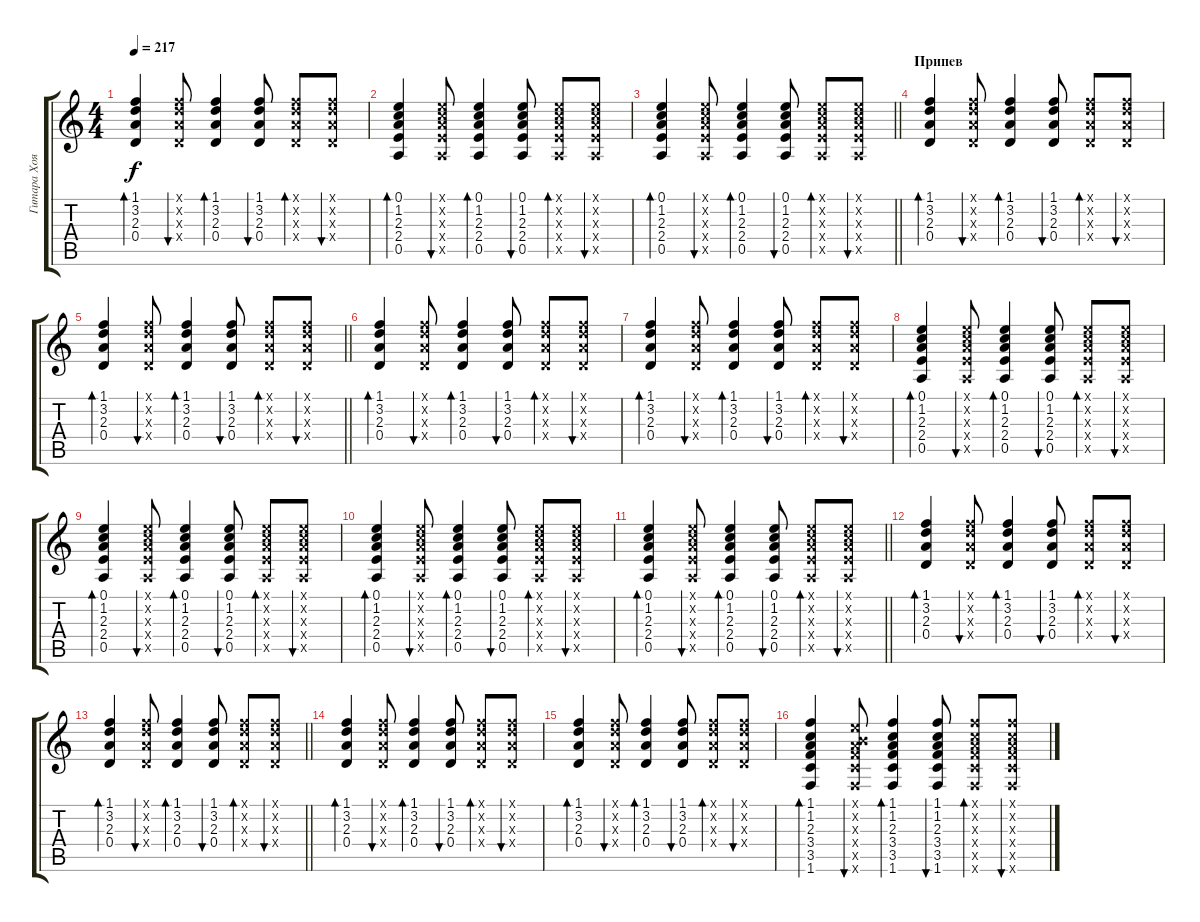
\track ("Гитара Хоя" "Гитара Хоя") {instrument acousticguitarsteel}
\staff {score tabs}
\tuning (E4 B3 G3 D3 A2 E2) {hide}
\ts (4 4)
\tempo 217
\clef g2
\ks c
(1.1 3.2 2.3 0.4).4{bd 60 dy f} (1.1{x} 3.2{x} 2.3{x} 0.4{x}).8{bu 60} (1.1 3.2 2.3 0.4).4{bd 60} (1.1 3.2 2.3 0.4).8{bu 60} (1.1{x} 3.2{x} 2.3{x} 0.4{x}).8{bd 60} (1.1{x} 3.2{x} 2.3{x} 0.4{x}).8{bu 60} |
(0.1 1.2 2.3 2.4 0.5).4{bd 60} (0.1{x} 1.2{x} 2.3{x} 2.4{x} 0.5{x}).8{bu 60} (0.1 1.2 2.3 2.4 0.5).4{bd 60} (0.1 1.2 2.3 2.4 0.5).8{bu 60} (0.1{x} 1.2{x} 2.3{x} 2.4{x} 0.5{x}).8{bd 60} (0.1{x} 1.2{x} 2.3{x} 2.4{x} 0.5{x}).8{bu 60} |
\barLineRight lightlight
(0.1 1.2 2.3 2.4 0.5).4{bd 60} (0.1{x} 1.2{x} 2.3{x} 2.4{x} 0.5{x}).8{bu 60} (0.1 1.2 2.3 2.4 0.5).4{bd 60} (0.1 1.2 2.3 2.4 0.5).8{bu 60} (0.1{x} 1.2{x} 2.3{x} 2.4{x} 0.5{x}).8{bd 60} (0.1{x} 1.2{x} 2.3{x} 2.4{x} 0.5{x}).8{bu 60} |
\section ("" "Припев")
(1.1 3.2 2.3 0.4).4{bd 60} (1.1{x} 3.2{x} 2.3{x} 0.4{x}).8{bu 60} (1.1 3.2 2.3 0.4).4{bd 60} (1.1 3.2 2.3 0.4).8{bu 60} (1.1{x} 3.2{x} 2.3{x} 0.4{x}).8{bd 60} (1.1{x} 3.2{x} 2.3{x} 0.4{x}).8{bu 60} |
\barLineRight lightlight
(1.1 3.2 2.3 0.4).4{bd 60} (1.1{x} 3.2{x} 2.3{x} 0.4{x}).8{bu 60} (1.1 3.2 2.3 0.4).4{bd 60} (1.1 3.2 2.3 0.4).8{bu 60} (1.1{x} 3.2{x} 2.3{x} 0.4{x}).8{bd 60} (1.1{x} 3.2{x} 2.3{x} 0.4{x}).8{bu 60} |
(1.1 3.2 2.3 0.4).4{bd 60} (1.1{x} 3.2{x} 2.3{x} 0.4{x}).8{bu 60} (1.1 3.2 2.3 0.4).4{bd 60} (1.1 3.2 2.3 0.4).8{bu 60} (1.1{x} 3.2{x} 2.3{x} 0.4{x}).8{bd 60} (1.1{x} 3.2{x} 2.3{x} 0.4{x}).8{bu 60} |
(1.1 3.2 2.3 0.4).4{bd 60} (1.1{x} 3.2{x} 2.3{x} 0.4{x}).8{bu 60} (1.1 3.2 2.3 0.4).4{bd 60} (1.1 3.2 2.3 0.4).8{bu 60} (1.1{x} 3.2{x} 2.3{x} 0.4{x}).8{bd 60} (1.1{x} 3.2{x} 2.3{x} 0.4{x}).8{bu 60} |
(0.1 1.2 2.3 2.4 0.5).4{bd 60} (0.1{x} 1.2{x} 2.3{x} 2.4{x} 0.5{x}).8{bu 60} (0.1 1.2 2.3 2.4 0.5).4{bd 60} (0.1 1.2 2.3 2.4 0.5).8{bu 60} (0.1{x} 1.2{x} 2.3{x} 2.4{x} 0.5{x}).8{bd 60} (0.1{x} 1.2{x} 2.3{x} 2.4{x} 0.5{x}).8{bu 60} |
(0.1 1.2 2.3 2.4 0.5).4{bd 60} (0.1{x} 1.2{x} 2.3{x} 2.4{x} 0.5{x}).8{bu 60} (0.1 1.2 2.3 2.4 0.5).4{bd 60} (0.1 1.2 2.3 2.4 0.5).8{bu 60} (0.1{x} 1.2{x} 2.3{x} 2.4{x} 0.5{x}).8{bd 60} (0.1{x} 1.2{x} 2.3{x} 2.4{x} 0.5{x}).8{bu 60} |
(0.1 1.2 2.3 2.4 0.5).4{bd 60} (0.1{x} 1.2{x} 2.3{x} 2.4{x} 0.5{x}).8{bu 60} (0.1 1.2 2.3 2.4 0.5).4{bd 60} (0.1 1.2 2.3 2.4 0.5).8{bu 60} (0.1{x} 1.2{x} 2.3{x} 2.4{x} 0.5{x}).8{bd 60} (0.1{x} 1.2{x} 2.3{x} 2.4{x} 0.5{x}).8{bu 60} |
\barLineRight lightlight
(0.1 1.2 2.3 2.4 0.5).4{bd 60} (0.1{x} 1.2{x} 2.3{x} 2.4{x} 0.5{x}).8{bu 60} (0.1 1.2 2.3 2.4 0.5).4{bd 60} (0.1 1.2 2.3 2.4 0.5).8{bu 60} (0.1{x} 1.2{x} 2.3{x} 2.4{x} 0.5{x}).8{bd 60} (0.1{x} 1.2{x} 2.3{x} 2.4{x} 0.5{x}).8{bu 60} |
(1.1 3.2 2.3 0.4).4{bd 60} (1.1{x} 3.2{x} 2.3{x} 0.4{x}).8{bu 60} (1.1 3.2 2.3 0.4).4{bd 60} (1.1 3.2 2.3 0.4).8{bu 60} (1.1{x} 3.2{x} 2.3{x} 0.4{x}).8{bd 60} (1.1{x} 3.2{x} 2.3{x} 0.4{x}).8{bu 60} |
\barLineRight lightlight
(1.1 3.2 2.3 0.4).4{bd 60} (1.1{x} 3.2{x} 2.3{x} 0.4{x}).8{bu 60} (1.1 3.2 2.3 0.4).4{bd 60} (1.1 3.2 2.3 0.4).8{bu 60} (1.1{x} 3.2{x} 2.3{x} 0.4{x}).8{bd 60} (1.1{x} 3.2{x} 2.3{x} 0.4{x}).8{bu 60} |
(1.1 3.2 2.3 0.4).4{bd 60} (1.1{x} 3.2{x} 2.3{x} 0.4{x}).8{bu 60} (1.1 3.2 2.3 0.4).4{bd 60} (1.1 3.2 2.3 0.4).8{bu 60} (1.1{x} 3.2{x} 2.3{x} 0.4{x}).8{bd 60} (1.1{x} 3.2{x} 2.3{x} 0.4{x}).8{bu 60} |
(1.1 3.2 2.3 0.4).4{bd 60} (1.1{x} 3.2{x} 2.3{x} 0.4{x}).8{bu 60} (1.1 3.2 2.3 0.4).4{bd 60} (1.1 3.2 2.3 0.4).8{bu 60} (1.1{x} 3.2{x} 2.3{x} 0.4{x}).8{bd 60} (1.1{x} 3.2{x} 2.3{x} 0.4{x}).8{bu 60} |
(1.1 1.2 2.3 3.4 3.5 1.6).4{bd 60} (0.1{x} 0.2{x} 2.3{x} 3.4{x} 3.5{x} 1.6{x}).8{bu 60} (1.1 1.2 2.3 3.4 3.5 1.6).4{bd 60} (1.1 1.2 2.3 3.4 3.5 1.6).8{bu 60} (1.1{x} 1.2{x} 2.3{x} 3.4{x} 3.5{x} 1.6{x}).8{bd 60} (1.1{x} 1.2{x} 2.3{x} 3.4{x} 3.5{x} 1.6{x}).8{bu 60}
